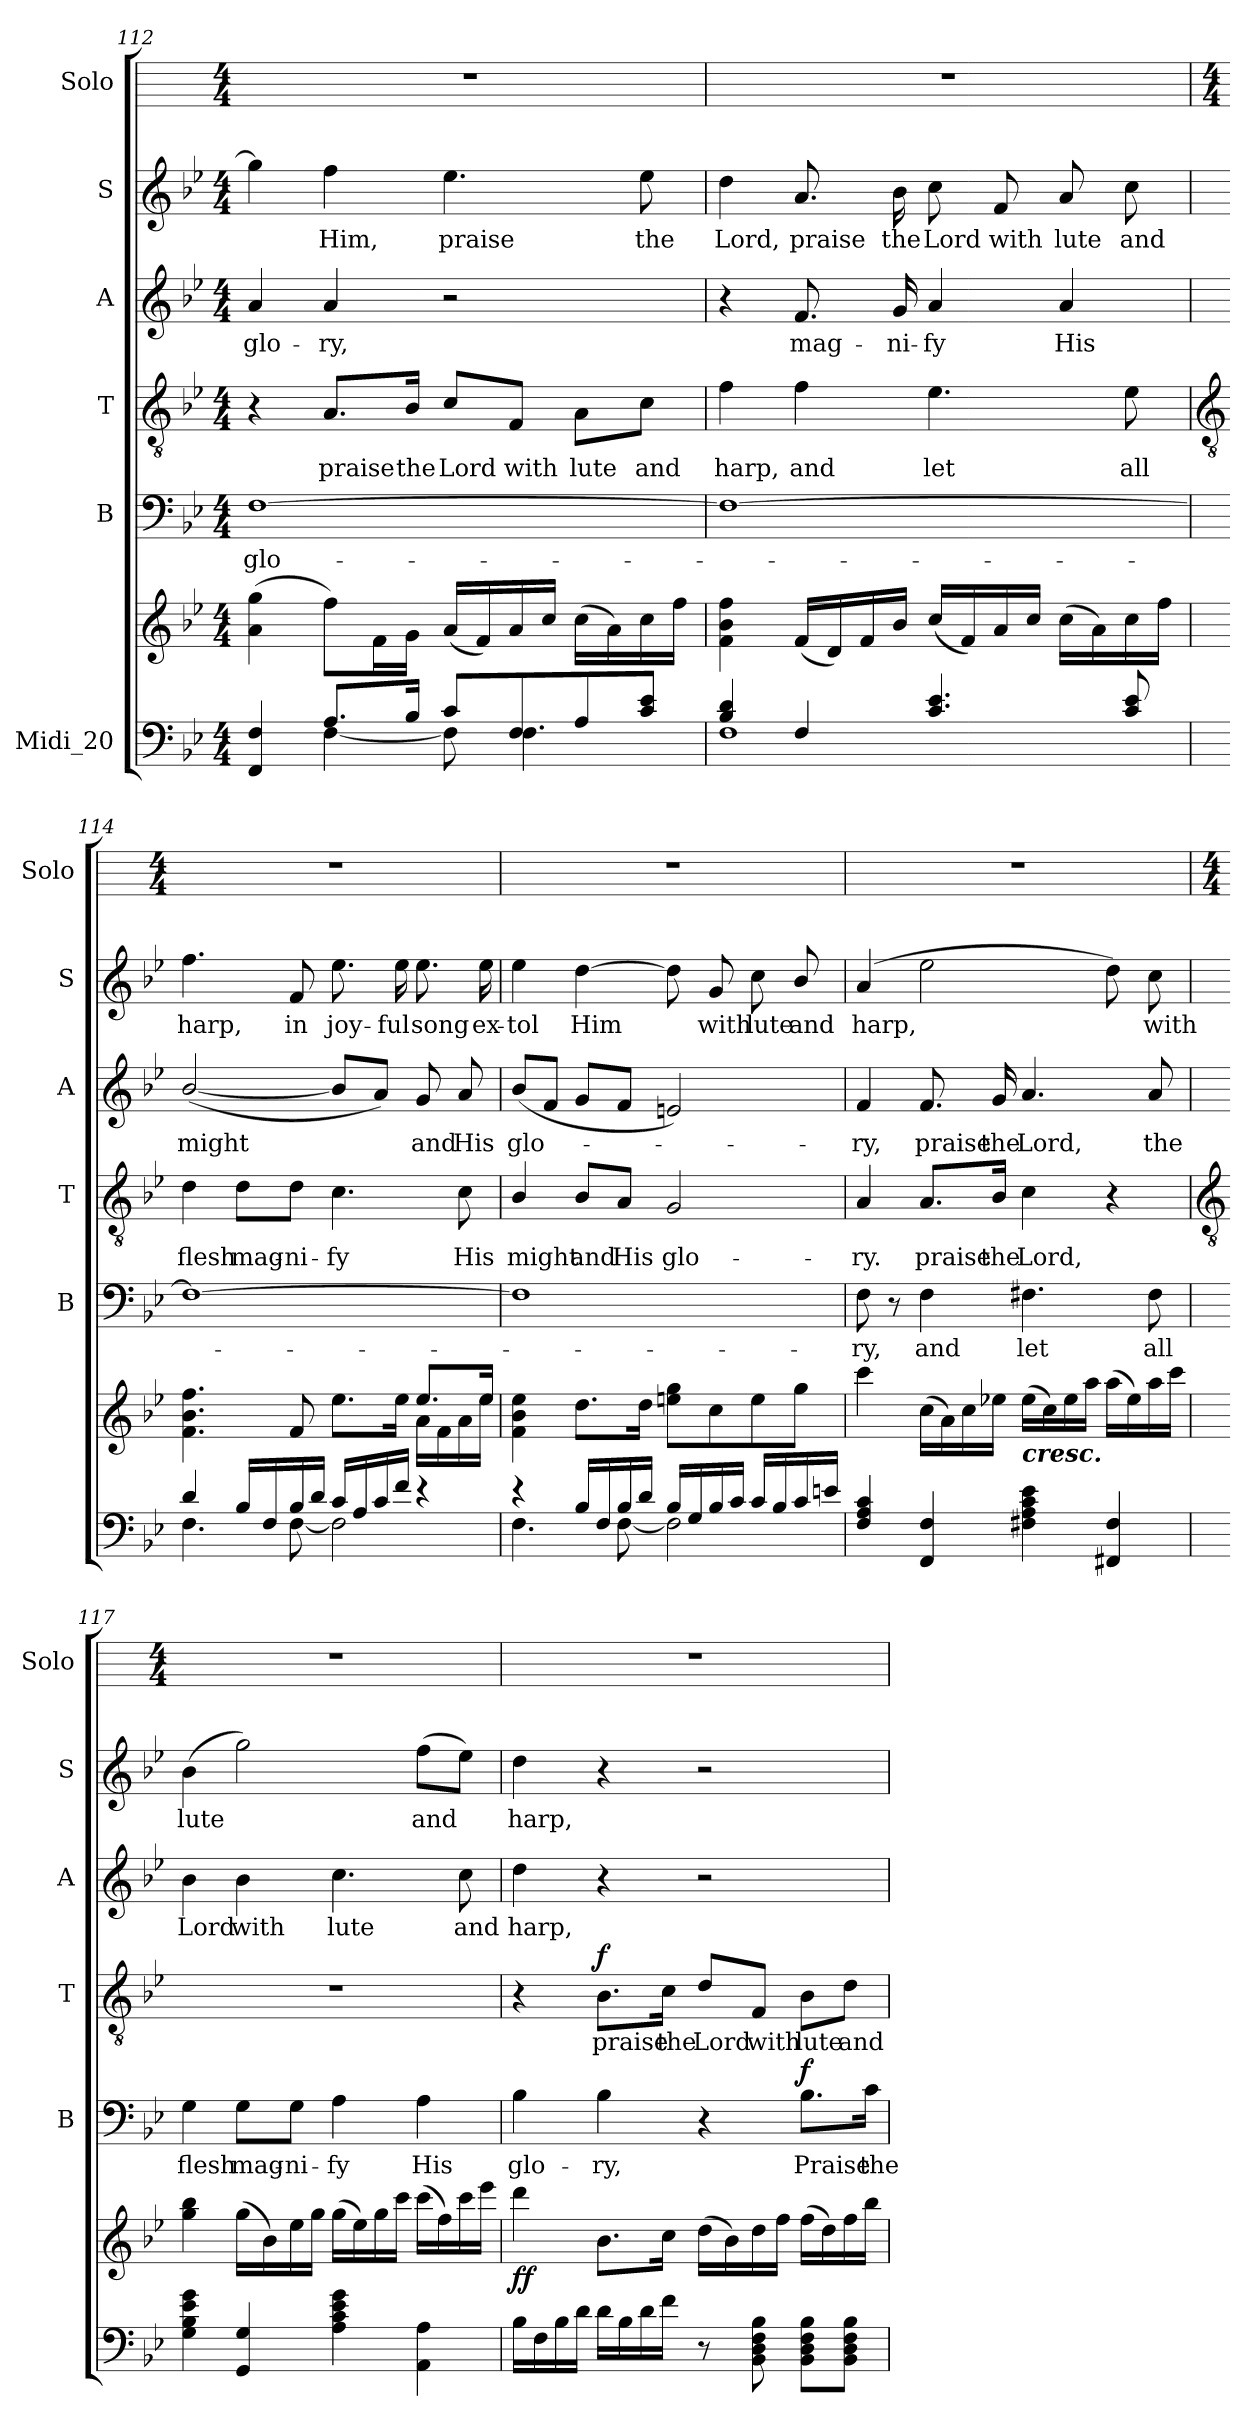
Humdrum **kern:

**kern	**kern	**dynam	**kern	**text	**dynam	**kern	**text	**dynam	**kern	**text	**kern	**text	**kern
*part6	*part6	*part6	*part5	*part5	*part5	*part4	*part4	*part4	*part3	*part3	*part2	*part2	*part1
*staff7	*staff6	*staff6/7	*staff5	*staff5	*staff5	*staff4	*staff4	*staff4	*staff3	*staff3	*staff2	*staff2	*staff1
*I"Midi_20	*	*	*I"B	*	*	*I"T	*	*	*I"A	*	*I"S	*	*I"Solo
*	*	*	*I'B	*	*	*I'T	*	*	*I'A	*	*I'S	*	*I'Solo
*clefF4	*clefG2	*	*clefF4	*	*	*clefGv2	*	*	*clefG2	*	*clefG2	*	*
*k[b-e-]	*k[b-e-]	*	*k[b-e-]	*	*	*k[b-e-]	*	*	*k[b-e-]	*	*k[b-e-]	*	*
*B-:	*B-:	*	*B-:	*	*	*B-:	*	*	*B-:	*	*B-:	*	*
*M4/4	*M4/4	*	*M4/4	*	*	*M4/4	*	*	*M4/4	*	*M4/4	*	*M4/4
=112	=112	=112	=112	=112	=112	=112	=112	=112	=112	=112	=112	=112	=112
*^	*	*	*	*	*	*	*	*	*	*	*	*	*
!	!	!	!	!	!LO:LY:b	!	!	!	!	!	!LO:LY:b	!	!	!
4FF 4F	4ryy	(>4a 4gg	.	[1F	glo-	.	4r	.	.	4a	glo-	4gg]	.	1r
!	!	!	!	!	!	!	!	!LO:LY:b	!	!	!LO:LY:b	!	!LO:LY:b	!
8.A/L	[4F	8ffL)	.	.	.	.	8.A/L	praise	.	4a	-ry,	4ff	Him,	.
.	.	16fL	.	.	.	.	.	.	.	.	.	.	.	.
!	!	!	!	!	!	!	!	!LO:LY:b	!	!	!	!	!	!
16B-/J	.	16gJJ	.	.	.	.	16B-/Jk	the	.	.	.	.	.	.
!	!	!	!	!	!	!	!	!LO:LY:b	!	!	!	!	!LO:LY:b	!
8c/L	8F]	(<16aLL	.	.	.	.	8c/L	Lord	.	2r	.	4.ee-	praise	.
.	.	16f)	.	.	.	.	.	.	.	.	.	.	.	.
!	!	!	!	!	!	!	!	!LO:LY:b	!	!	!	!	!	!
8F/	4.F	16a	.	.	.	.	8F/J	with	.	.	.	.	.	.
.	.	16ccJJ	.	.	.	.	.	.	.	.	.	.	.	.
!	!	!	!	!	!	!	!	!LO:LY:b	!	!	!	!	!	!
8A/	.	(>16ccLL	.	.	.	.	8A\L	lute	.	.	.	.	.	.
.	.	16a)	.	.	.	.	.	.	.	.	.	.	.	.
!	!	!	!	!	!	!	!	!LO:LY:b	!	!	!	!	!LO:LY:b	!
8c/ 8e-/J	.	16cc	.	.	.	.	8c\J	and	.	.	.	8ee-	the	.
.	.	16ffJJ	.	.	.	.	.	.	.	.	.	.	.	.
=113	=113	=113	=113	=113	=113	=113	=113	=113	=113	=113	=113	=113	=113	=113
!	!	!	!	!	!	!	!	!LO:LY:b	!	!	!	!	!LO:LY:b	!
4B-/ 4d/	1F	4f 4b- 4ff	.	1F_	.	.	4f	harp,	.	4r	.	4dd	Lord,	1r
!	!	!	!	!	!	!	!	!LO:LY:b	!	!	!LO:LY:b	!	!LO:LY:b	!
4F/	.	(<16fLL	.	.	.	.	4f	and	.	8.f	mag-	8.a	praise	.
.	.	16d)	.	.	.	.	.	.	.	.	.	.	.	.
.	.	16f	.	.	.	.	.	.	.	.	.	.	.	.
!	!	!	!	!	!	!	!	!	!	!	!LO:LY:b	!	!LO:LY:b	!
.	.	16b-JJ	.	.	.	.	.	.	.	16g	-ni-	16b-	the	.
!	!	!	!	!	!	!	!	!LO:LY:b	!	!	!LO:LY:b	!	!LO:LY:b	!
4.c/ 4.e-/	.	(16ccLL	.	.	.	.	4.e-	let	.	4a	-fy	8cc	Lord	.
.	.	16f)	.	.	.	.	.	.	.	.	.	.	.	.
!	!	!	!	!	!	!	!	!	!	!	!	!	!LO:LY:b	!
.	.	16a	.	.	.	.	.	.	.	.	.	8f	with	.
.	.	16ccJJ	.	.	.	.	.	.	.	.	.	.	.	.
!	!	!	!	!	!	!	!	!	!	!	!LO:LY:b	!	!LO:LY:b	!
.	.	(>16ccLL	.	.	.	.	.	.	.	4a	His	8a	lute	.
.	.	16a)	.	.	.	.	.	.	.	.	.	.	.	.
!	!	!	!	!	!	!	!	!LO:LY:b	!	!	!	!	!LO:LY:b	!
8c/ 8e-/	.	16cc	.	.	.	.	8e-	all	.	.	.	8cc	and	.
.	.	16ffJJ	.	.	.	.	.	.	.	.	.	.	.	.
!!LO:LB:g=z
=114	=114	=114	=114	=114	=114	=114	=114	=114	=114	=114	=114	=114	=114	=114
*	*	*	*	*	*	*	*clefGv2	*	*	*	*	*	*	*
*	*	*	*	*	*	*	*	*	*	*	*	*	*	*M4/4
*	*	*^	*	*	*	*	*	*	*	*	*	*	*	*
!	!	!	!	!	!	!	!	!	!LO:LY:b	!	!	!LO:LY:b	!	!LO:LY:b	!
4d/	4.F\	4.f\ 4.b-\ 4.ff\	2ryy	.	1F_	.	.	4d	flesh	.	(<[2b-/	might	4.ff	harp,	1r
!	!	!	!	!	!	!	!	!	!LO:LY:b	!	!	!	!	!	!
16B-/LL	.	.	.	.	.	.	.	8d\L	mag-	.	.	.	.	.	.
16F/	.	.	.	.	.	.	.	.	.	.	.	.	.	.	.
!	!	!	!	!	!	!	!	!	!LO:LY:b	!	!	!	!	!LO:LY:b	!
16B-/	[8F\	8f/	.	.	.	.	.	8d\J	-ni-	.	.	.	8f	in	.
16d/JJ	.	.	.	.	.	.	.	.	.	.	.	.	.	.	.
!	!	!	!	!	!	!	!	!	!LO:LY:b	!	!	!	!	!LO:LY:b	!
16c/LL	2F\]	8.ee-\L	4ryy	.	.	.	.	4.c	-fy	.	8b-L]	.	8.ee-	joy-	.
16A/	.	.	.	.	.	.	.	.	.	.	.	.	.	.	.
16c/	.	.	.	.	.	.	.	.	.	.	8aJ)	.	.	.	.
!	!	!	!	!	!	!	!	!	!	!	!	!	!	!LO:LY:b	!
16f/JJ	.	16ee-\J	.	.	.	.	.	.	.	.	.	.	16ee-	-ful	.
!	!	!	!	!	!	!	!	!	!	!	!	!LO:LY:b	!	!LO:LY:b	!
4r	.	8.ee-/L	16a\LL	.	.	.	.	.	.	.	8g	and	8.ee-	song	.
.	.	.	16f\	.	.	.	.	.	.	.	.	.	.	.	.
!	!	!	!	!	!	!	!	!	!LO:LY:b	!	!	!LO:LY:b	!	!	!
.	.	.	16a\	.	.	.	.	8c	His	.	8a	His	.	.	.
!	!	!	!	!	!	!	!	!	!	!	!	!	!	!LO:LY:b	!
.	.	16ee-/J	16ee-\JJ	.	.	.	.	.	.	.	.	.	16ee-	ex-	.
=115	=115	=115	=115	=115	=115	=115	=115	=115	=115	=115	=115	=115	=115	=115	=115
!	!	!	!	!	!	!	!	!	!LO:LY:b	!	!	!LO:LY:b	!	!LO:LY:b	!
4r	4.F\	4f\ 4b-\ 4ee-\	2ryy	.	1F]	.	.	4B-/	might	.	(<8b-L	glo-	4ee-	-tol	1r
.	.	.	.	.	.	.	.	.	.	.	8fJ	.	.	.	.
!	!	!	!	!	!	!	!	!	!LO:LY:b	!	!	!	!	!LO:LY:b	!
16B-/LL	.	8.dd\L	.	.	.	.	.	8B-/L	and	.	8gL	.	[4dd	Him	.
16F/	.	.	.	.	.	.	.	.	.	.	.	.	.	.	.
!	!	!	!	!	!	!	!	!	!LO:LY:b	!	!	!	!	!	!
16B-/	[8F\	.	.	.	.	.	.	8A/J	His	.	8fJ	.	.	.	.
16d/JJ	.	16dd\J	.	.	.	.	.	.	.	.	.	.	.	.	.
!	!	!	!	!	!	!	!	!	!LO:LY:b	!	!	!	!	!	!
16B-/LL	2F\]	8een\ 8gg\L	2ryy	.	.	.	.	2G	glo-	.	2en)	.	8dd]	.	.
16G/	.	.	.	.	.	.	.	.	.	.	.	.	.	.	.
!	!	!	!	!	!	!	!	!	!	!	!	!	!	!LO:LY:b	!
16B-/	.	8cc\	.	.	.	.	.	.	.	.	.	.	8g	with	.
16c/JJ	.	.	.	.	.	.	.	.	.	.	.	.	.	.	.
!	!	!	!	!	!	!	!	!	!	!	!	!	!	!LO:LY:b	!
16c/LL	.	8ee\	.	.	.	.	.	.	.	.	.	.	8cc	lute	.
16B-/	.	.	.	.	.	.	.	.	.	.	.	.	.	.	.
!	!	!	!	!	!	!	!	!	!	!	!	!	!	!LO:LY:b	!
16c/	.	8gg\J	.	.	.	.	.	.	.	.	.	.	8b-/	and	.
16en/JJ	.	.	.	.	.	.	.	.	.	.	.	.	.	.	.
=116	=116	=116	=116	=116	=116	=116	=116	=116	=116	=116	=116	=116	=116	=116	=116
!	!	!	!	!	!	!LO:LY:b	!	!	!LO:LY:b	!	!	!LO:LY:b	!	!LO:LY:b	!
4F/ 4A/ 4c/	1ryy	4ccc\	1ryy	.	8F	ry,	.	4A	-ry.	.	4f	ry,	(<4a	harp,	1r
.	.	.	.	.	8r	.	.	.	.	.	.	.	.	.	.
!	!	!	!	!	!	!LO:LY:b	!	!	!LO:LY:b	!	!	!LO:LY:b	!	!	!
4FF/ 4F/	.	(>16cc\LL	.	.	4F	and	.	8.A/L	praise	.	8.f	praise	2ee-	.	.
.	.	16a\)	.	.	.	.	.	.	.	.	.	.	.	.	.
.	.	16cc\	.	.	.	.	.	.	.	.	.	.	.	.	.
!	!	!	!	!	!	!	!	!	!LO:LY:b	!	!	!LO:LY:b	!	!	!
.	.	16ee-X\JJ	.	.	.	.	.	16B-/Jk	the	.	16g	the	.	.	.
!	!	!LO:TX:b:Bi:t=cresc.	!	!	!	!	!	!	!	!	!	!	!	!	!
!	!	!	!	!	!	!LO:LY:b	!	!	!LO:LY:b	!	!	!LO:LY:b	!	!	!
4F#X\ 4A\ 4c\ 4e-\	.	(>16ee-\LL	.	.	4.F#X	let	.	4c	Lord,	.	4.a	Lord,	.	.	.
.	.	16cc\)	.	.	.	.	.	.	.	.	.	.	.	.	.
.	.	16ee-\	.	.	.	.	.	.	.	.	.	.	.	.	.
.	.	16aa\JJ	.	.	.	.	.	.	.	.	.	.	.	.	.
4FF#X/ 4F#/	.	(>16aa\LL	.	.	.	.	.	4r	.	.	.	.	8dd)	.	.
.	.	16ee-\)	.	.	.	.	.	.	.	.	.	.	.	.	.
!	!	!	!	!	!	!LO:LY:b	!	!	!	!	!	!LO:LY:b	!	!LO:LY:b	!
.	.	16aa\	.	.	8F#	all	.	.	.	.	8a	the	8cc	with	.
.	.	16ccc\JJ	.	.	.	.	.	.	.	.	.	.	.	.	.
*v	*v	*	*	*	*	*	*	*	*	*	*	*	*	*	*
*	*v	*v	*	*	*	*	*	*	*	*	*	*	*	*
!!LO:LB:g=z
=117	=117	=117	=117	=117	=117	=117	=117	=117	=117	=117	=117	=117	=117
*	*	*	*	*	*	*clefGv2	*	*	*	*	*	*	*
*	*	*	*	*	*	*	*	*	*	*	*	*	*M4/4
!	!	!	!	!LO:LY:b	!	!	!	!	!	!LO:LY:b	!	!LO:LY:b	!
4G 4B- 4e- 4g	4gg 4bb-	.	4G	flesh	.	1r	.	.	4b-	Lord	(>4b-	lute	1r
!	!	!	!	!LO:LY:b	!	!	!	!	!	!LO:LY:b	!	!	!
4GG 4G	(16ggLL	.	8G\L	mag-	.	.	.	.	4b-	with	2gg)	.	.
.	16b-)	.	.	.	.	.	.	.	.	.	.	.	.
!	!	!	!	!LO:LY:b	!	!	!	!	!	!	!	!	!
.	16ee-	.	8G\J	-ni-	.	.	.	.	.	.	.	.	.
.	16ggJJ	.	.	.	.	.	.	.	.	.	.	.	.
!	!	!	!	!LO:LY:b	!	!	!	!	!	!LO:LY:b	!	!	!
4A 4c 4e- 4g	(>16ggLL	.	4A	-fy	.	.	.	.	4.cc	lute	.	.	.
.	16ee-)	.	.	.	.	.	.	.	.	.	.	.	.
.	16gg	.	.	.	.	.	.	.	.	.	.	.	.
.	16cccJJ	.	.	.	.	.	.	.	.	.	.	.	.
!	!	!	!	!LO:LY:b	!	!	!	!	!	!	!	!LO:LY:b	!
4AA 4A	(16cccLL	.	4A	His	.	.	.	.	.	.	(>8ffL	and	.
.	16ff)	.	.	.	.	.	.	.	.	.	.	.	.
!	!	!	!	!	!	!	!	!	!	!LO:LY:b	!	!	!
.	16ccc	.	.	.	.	.	.	.	8cc	and	8ee-J)	.	.
.	16eee-JJ	.	.	.	.	.	.	.	.	.	.	.	.
=118	=118	=118	=118	=118	=118	=118	=118	=118	=118	=118	=118	=118	=118
!	!	!LO:DY:b	!	!LO:LY:b	!	!	!	!	!	!LO:LY:b	!	!LO:LY:b	!
16B-LL	4ddd	ff	4B-	glo-	.	4r	.	.	4dd	harp,	4dd	harp,	1r
16F	.	.	.	.	.	.	.	.	.	.	.	.	.
16B-	.	.	.	.	.	.	.	.	.	.	.	.	.
16dJJ	.	.	.	.	.	.	.	.	.	.	.	.	.
!	!	!	!	!LO:LY:b	!	!	!LO:LY:b	!LO:DY:b	!	!	!	!	!
16dLL	8.b-L	.	4B-	-ry,	.	8.B-\L	praise	f	4r	.	4r	.	.
16B-	.	.	.	.	.	.	.	.	.	.	.	.	.
16d	.	.	.	.	.	.	.	.	.	.	.	.	.
!	!	!	!	!	!	!	!LO:LY:b	!	!	!	!	!	!
16fJJ	16ccJ	.	.	.	.	16c\Jk	the	.	.	.	.	.	.
!	!	!	!	!	!	!	!LO:LY:b	!	!	!	!	!	!
8r	(>16ddLL	.	4r	.	.	8d/L	Lord	.	2r	.	2r	.	.
.	16b-)	.	.	.	.	.	.	.	.	.	.	.	.
!	!	!	!	!	!	!	!LO:LY:b	!	!	!	!	!	!
8BB- 8D 8F 8B-	16dd	.	.	.	.	8F/J	with	.	.	.	.	.	.
.	16ffJJ	.	.	.	.	.	.	.	.	.	.	.	.
!	!	!	!	!LO:LY:b	!LO:DY:b	!	!LO:LY:b	!	!	!	!	!	!
8BB- 8D 8F 8B-L	(>16ffLL	.	8.B-\L	Praise	f	8B-\L	lute	.	.	.	.	.	.
.	16dd)	.	.	.	.	.	.	.	.	.	.	.	.
!	!	!	!	!	!	!	!LO:LY:b	!	!	!	!	!	!
8BB- 8D 8F 8B-J	16ff	.	.	.	.	8d\J	and	.	.	.	.	.	.
!	!	!	!	!LO:LY:b	!	!	!	!	!	!	!	!	!
.	16bb-JJ	.	16c\Jk	the	.	.	.	.	.	.	.	.	.
=	=	=	=	=	=	=	=	=	=	=	=	=	=
*-	*-	*-	*-	*-	*-	*-	*-	*-	*-	*-	*-	*-	*-
